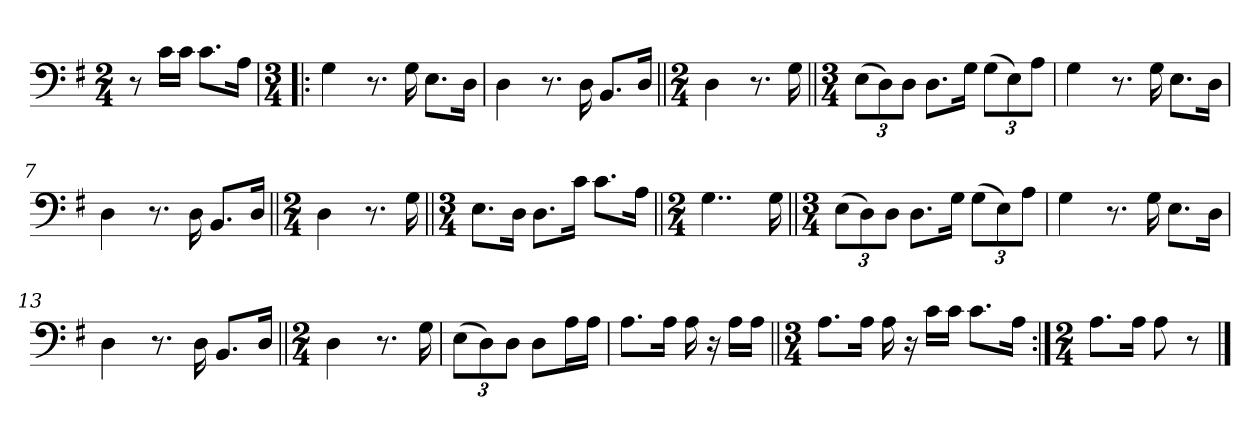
**kern
*part1
*staff1
*clefF4
*k[f#]
*M2/4
=1
8r
16c\LL
16c\JJ
8.c\L
16A\Jk
=2!|:
*M3/4
4G\
8.r
16G\
8.E\L
16D\Jk
=3
4D\
8.r
16D\
8.BB/L
16D/Jk
=4||
*M2/4
4D\
8.r
16G\
=5||
*M3/4
(12E\L
12D\)
12D\J
8.D\L
16G\Jk
(12G\L
12E\)
12A\J
=6
4G\
8.r
16G\
8.E\L
16D\Jk
=7
4D\
8.r
16D\
8.BB/L
16D/Jk
=8||
*M2/4
4D\
8.r
16G\
=9||
*M3/4
8.E\L
16D\Jk
8.D\L
16c\Jk
8.c\L
16A\Jk
=10||
*M2/4
4..G\
16G\
=11||
*M3/4
(12E\L
12D\)
12D\J
8.D\L
16G\Jk
(12G\L
12E\)
12A\J
=12
4G\
8.r
16G\
8.E\L
16D\Jk
=13
4D\
8.r
16D\
8.BB/L
16D/Jk
=14||
*M2/4
4D\
8.r
16G\
=15
(12E\L
12D\)
12D\J
8D\L
16A\L
16A\JJ
=16
8.A\L
16A\Jk
16A\
16r
16A\LL
16A\JJ
=||
*M3/4
8.A\L
16A\Jk
16A\
16r
16c\LL
16c\JJ
8.c\L
16A\Jk
=18:|!
*M2/4
8.A\L
16A\Jk
8A\
8r
==
*-
